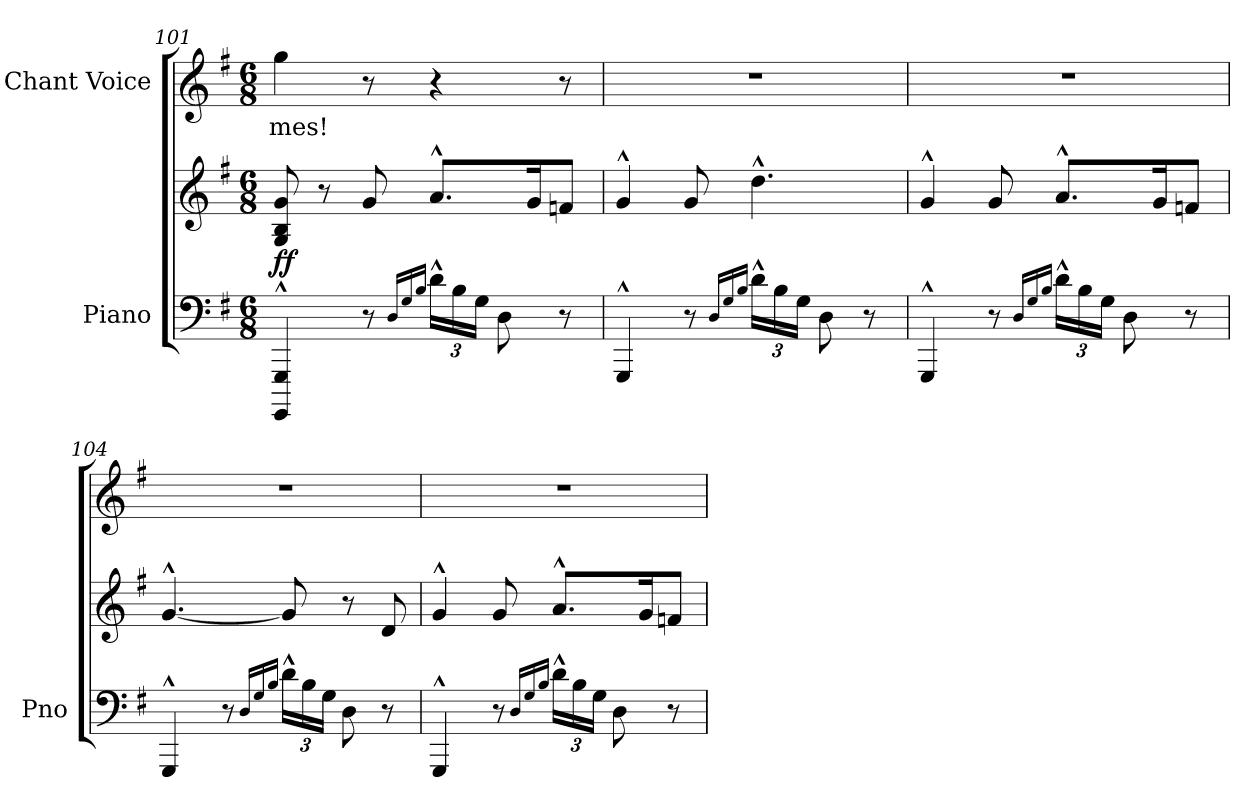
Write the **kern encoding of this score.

**kern	**kern	**dynam	**kern	**text
*part2	*part2	*part2	*part1	*part1
*staff3	*staff2	*staff2/3	*staff1	*staff1
*I"Piano	*	*	*I"Chant Voice	*
*I'Pno	*	*	*	*
*clefF4	*clefG2	*	*clefG2	*
*k[f#]	*k[f#]	*	*k[f#]	*
*M6/8	*M6/8	*	*M6/8	*
=101	=101	=101	=101	=101
!	!	!LO:DY:b	!	!
4GGGG/^^ 4GGG/^^	8G/ 8B/ 8g/	ff	4gg\	-mes!
.	8r	.	.	.
8r	8g/	.	8r	.
16qD/LL	.	.	.	.
16qG/	.	.	.	.
16qB/JJ	.	.	.	.
*Xbrackettup	*	*	*	*
24d^^\LL	8.a^^/L	.	4r	.
24B\	.	.	.	.
24G\JJ	.	.	.	.
8D\	.	.	.	.
.	16g/K	.	.	.
8r	8fn/J	.	8r	.
=102	=102	=102	=102	=102
4GGG^^/	4g^^/	.	2.r	.
8r	8g/	.	.	.
16qD/LL	.	.	.	.
16qG/	.	.	.	.
16qB/JJ	.	.	.	.
24d^^\LL	4.dd^^\	.	.	.
24B\	.	.	.	.
24G\JJ	.	.	.	.
8D\	.	.	.	.
8r	.	.	.	.
=103	=103	=103	=103	=103
4GGG^^/	4g^^/	.	2.r	.
8r	8g/	.	.	.
16qD/LL	.	.	.	.
16qG/	.	.	.	.
16qB/JJ	.	.	.	.
24d^^\LL	8.a^^/L	.	.	.
24B\	.	.	.	.
24G\JJ	.	.	.	.
8D\	.	.	.	.
.	16g/K	.	.	.
8r	8fn/J	.	.	.
=104	=104	=104	=104	=104
4GGG^^/	[4.g^^/	.	2.r	.
8r	.	.	.	.
16qD/LL	.	.	.	.
16qG/	.	.	.	.
16qB/JJ	.	.	.	.
24d^^\LL	8g/]	.	.	.
24B\	.	.	.	.
24G\JJ	.	.	.	.
8D\	8r	.	.	.
8r	8d/	.	.	.
=105	=105	=105	=105	=105
4GGG^^/	4g^^/	.	2.r	.
8r	8g/	.	.	.
16qD/LL	.	.	.	.
16qG/	.	.	.	.
16qB/JJ	.	.	.	.
24d^^\LL	8.a^^/L	.	.	.
24B\	.	.	.	.
24G\JJ	.	.	.	.
8D\	.	.	.	.
.	16g/K	.	.	.
8r	8fn/J	.	.	.
=	=	=	=	=
*-	*-	*-	*-	*-
